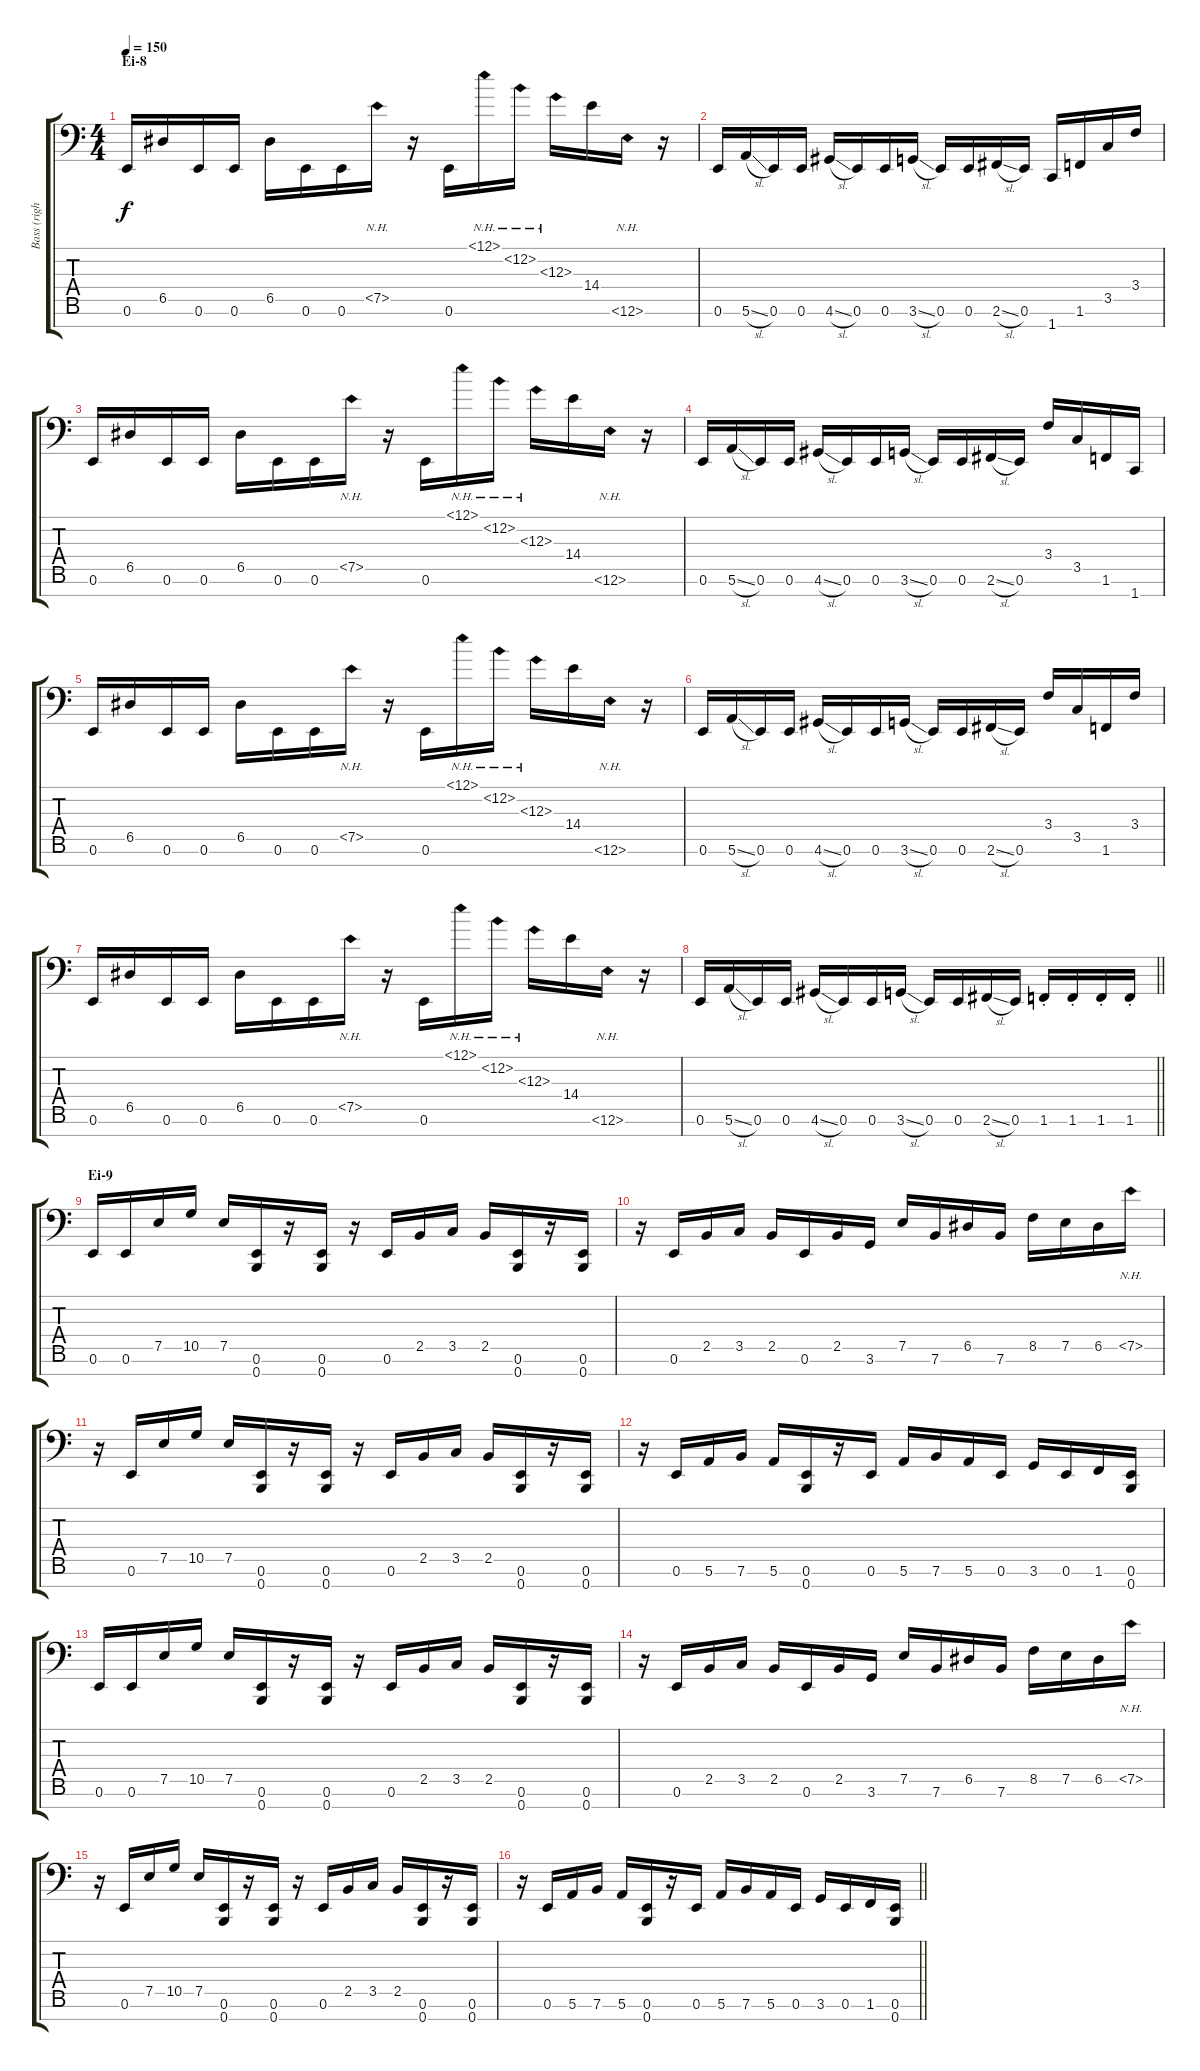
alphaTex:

\track ("Bass (right)" "Bass (righ") {instrument synthbass1}
\staff {score tabs}
\tuning (E3 B2 G2 D2 A1 E1 B0) {hide}
\ts (4 4)
\section ("" "Ei-8")
\tempo 150
\clef f4
\ks c
0.6.16{dy f} 6.5.16 0.6.16 0.6.16 6.5.16 0.6.16 0.6.16 7.5{nh}.16 r.16 0.6.16 12.1{nh}.16 12.2{nh}.16 12.3{nh}.16 14.4.16 12.6{nh}.16 r.16 |
0.6.16 5.6{sl}.16 0.6.16 0.6.16 4.6{sl}.16 0.6.16 0.6.16 3.6{sl}.16 0.6.16 0.6.16 2.6{sl}.16 0.6.16 1.7.16 1.6.16 3.5.16 3.4.16 |
0.6.16 6.5.16 0.6.16 0.6.16 6.5.16 0.6.16 0.6.16 7.5{nh}.16 r.16 0.6.16 12.1{nh}.16 12.2{nh}.16 12.3{nh}.16 14.4.16 12.6{nh}.16 r.16 |
0.6.16 5.6{sl}.16 0.6.16 0.6.16 4.6{sl}.16 0.6.16 0.6.16 3.6{sl}.16 0.6.16 0.6.16 2.6{sl}.16 0.6.16 3.4.16 3.5.16 1.6.16 1.7.16 |
0.6.16 6.5.16 0.6.16 0.6.16 6.5.16 0.6.16 0.6.16 7.5{nh}.16 r.16 0.6.16 12.1{nh}.16 12.2{nh}.16 12.3{nh}.16 14.4.16 12.6{nh}.16 r.16 |
0.6.16 5.6{sl}.16 0.6.16 0.6.16 4.6{sl}.16 0.6.16 0.6.16 3.6{sl}.16 0.6.16 0.6.16 2.6{sl}.16 0.6.16 3.4.16 3.5.16 1.6.16 3.4.16 |
0.6.16 6.5.16 0.6.16 0.6.16 6.5.16 0.6.16 0.6.16 7.5{nh}.16 r.16 0.6.16 12.1{nh}.16 12.2{nh}.16 12.3{nh}.16 14.4.16 12.6{nh}.16 r.16 |
\barLineRight lightlight
0.6.16 5.6{sl}.16 0.6.16 0.6.16 4.6{sl}.16 0.6.16 0.6.16 3.6{sl}.16 0.6.16 0.6.16 2.6{sl}.16 0.6.16 1.6{st}.16 1.6{st}.16 1.6{st}.16 1.6{st}.16 |
\section ("" "Ei-9")
0.6.16 0.6.16 7.5.16 10.5.16 7.5.16 (0.6 0.7).16 r.16 (0.6 0.7).16 r.16 0.6.16 2.5.16 3.5.16 2.5.16 (0.6 0.7).16 r.16 (0.6 0.7).16 |
r.16 0.6.16 2.5.16 3.5.16 2.5.16 0.6.16 2.5.16 3.6.16 7.5.16 7.6.16 6.5.16 7.6.16 8.5.16 7.5.16 6.5.16 7.5{nh}.16 |
r.16 0.6.16 7.5.16 10.5.16 7.5.16 (0.6 0.7).16 r.16 (0.6 0.7).16 r.16 0.6.16 2.5.16 3.5.16 2.5.16 (0.6 0.7).16 r.16 (0.6 0.7).16 |
r.16 0.6.16 5.6.16 7.6.16 5.6.16 (0.6 0.7).16 r.16 0.6.16 5.6.16 7.6.16 5.6.16 0.6.16 3.6.16 0.6.16 1.6.16 (0.6 0.7).16 |
0.6.16 0.6.16 7.5.16 10.5.16 7.5.16 (0.6 0.7).16 r.16 (0.6 0.7).16 r.16 0.6.16 2.5.16 3.5.16 2.5.16 (0.6 0.7).16 r.16 (0.6 0.7).16 |
r.16 0.6.16 2.5.16 3.5.16 2.5.16 0.6.16 2.5.16 3.6.16 7.5.16 7.6.16 6.5.16 7.6.16 8.5.16 7.5.16 6.5.16 7.5{nh}.16 |
r.16 0.6.16 7.5.16 10.5.16 7.5.16 (0.6 0.7).16 r.16 (0.6 0.7).16 r.16 0.6.16 2.5.16 3.5.16 2.5.16 (0.6 0.7).16 r.16 (0.6 0.7).16 |
\barLineRight lightlight
r.16 0.6.16 5.6.16 7.6.16 5.6.16 (0.6 0.7).16 r.16 0.6.16 5.6.16 7.6.16 5.6.16 0.6.16 3.6.16 0.6.16 1.6.16 (0.6 0.7).16
